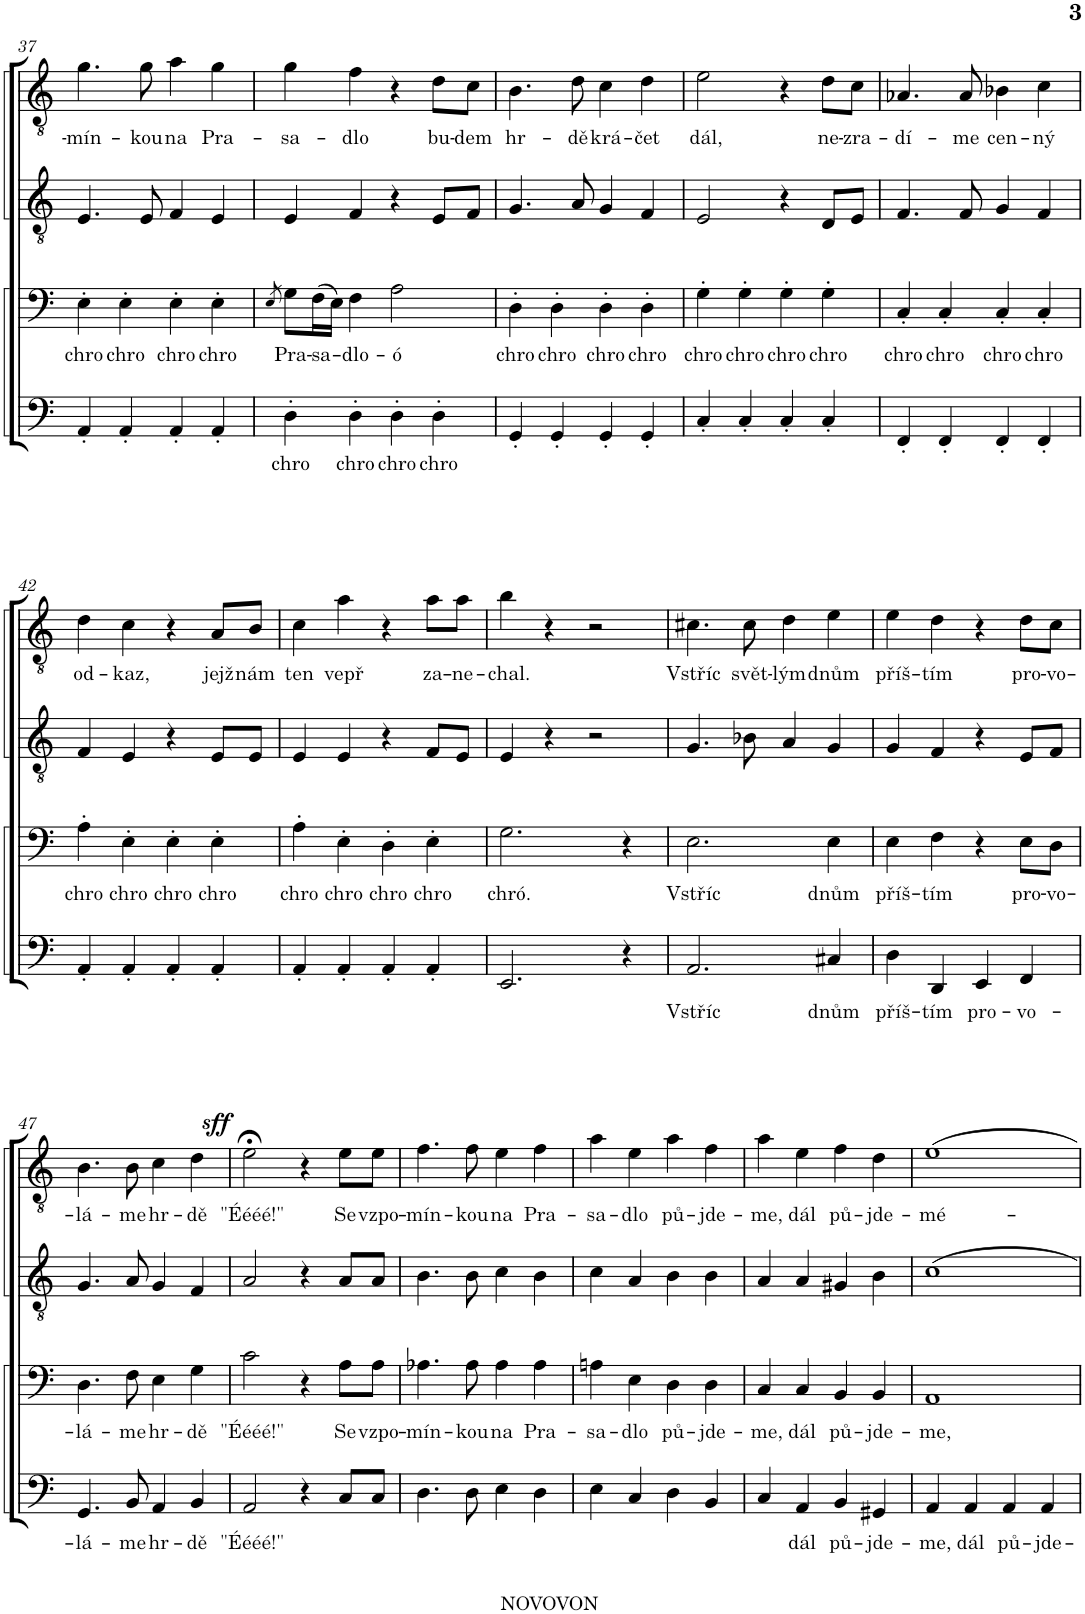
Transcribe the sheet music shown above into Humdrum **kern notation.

**kern	**text	**kern	**text	**kern	**kern	**text	**dynam
*part4	*part4	*part3	*part3	*part2	*part1	*part1	*part1
*staff4	*staff4	*staff3	*staff3	*staff2	*staff1	*staff1	*staff1
*I"BARI BASS	*	*I"BARI BASS	*	*I"TENOR LEAD	*I"TENOR LEAD	*	*
!!LO:PB:g=z
*clefF4	*	*clefF4	*	*clefGv2	*clefGv2	*	*
*k[]	*	*k[]	*	*k[]	*k[]	*	*
*M4/4	*	*M4/4	*	*M4/4	*M4/4	*	*
=37	=37	=37	=37	=37	=37	=37	=37
!	!	!	!LO:LY:b	!	!	!LO:LY:b	!
4AA'/	.	4E'\	chro	4.E/	4.g\	-mín-	.
!	!	!	!LO:LY:b	!	!	!	!
4AA'/	.	4E'\	chro	.	.	.	.
!	!	!	!	!	!	!LO:LY:b	!
.	.	.	.	8E/	8g\	-kou	.
!	!	!	!LO:LY:b	!	!	!LO:LY:b	!
4AA'/	.	4E'\	chro	4F/	4a\	na	.
!	!	!	!LO:LY:b	!	!	!LO:LY:b	!
4AA'/	.	4E'\	chro	4E/	4g\	Pra-	.
=38	=38	=38	=38	=38	=38	=38	=38
.	.	8qE/	.	.	.	.	.
!	!LO:LY:b	!	!LO:LY:b	!	!	!LO:LY:b	!
4D'\	chro	8G\L	Pra-	4E/	4g\	-sa-	.
!	!	!	!LO:LY:b	!	!	!	!
.	.	(16F\L	-sa-	.	.	.	.
.	.	16E\JJ)	.	.	.	.	.
!	!LO:LY:b	!	!LO:LY:b	!	!	!LO:LY:b	!
4D'\	chro	4F\	-dlo-	4F/	4f\	-dlo	.
!	!LO:LY:b	!	!LO:LY:b	!	!	!	!
4D'\	chro	2A\	-ó	4r	4r	.	.
!	!LO:LY:b	!	!	!	!	!LO:LY:b	!
4D'\	chro	.	.	8E/L	8d\L	bu-	.
!	!	!	!	!	!	!LO:LY:b	!
.	.	.	.	8F/J	8c\J	-dem	.
=39	=39	=39	=39	=39	=39	=39	=39
!	!	!	!LO:LY:b	!	!	!LO:LY:b	!
4GG'/	.	4D'\	chro	4.G/	4.B\	hr-	.
!	!	!	!LO:LY:b	!	!	!	!
4GG'/	.	4D'\	chro	.	.	.	.
!	!	!	!	!	!	!LO:LY:b	!
.	.	.	.	8A/	8d\	-dě	.
!	!	!	!LO:LY:b	!	!	!LO:LY:b	!
4GG'/	.	4D'\	chro	4G/	4c\	krá-	.
!	!	!	!LO:LY:b	!	!	!LO:LY:b	!
4GG'/	.	4D'\	chro	4F/	4d\	-čet	.
=40	=40	=40	=40	=40	=40	=40	=40
!	!	!	!LO:LY:b	!	!	!LO:LY:b	!
4C'/	.	4G'\	chro	2E/	2e\	dál,	.
!	!	!	!LO:LY:b	!	!	!	!
4C'/	.	4G'\	chro	.	.	.	.
!	!	!	!LO:LY:b	!	!	!	!
4C'/	.	4G'\	chro	4r	4r	.	.
!	!	!	!LO:LY:b	!	!	!LO:LY:b	!
4C'/	.	4G'\	chro	8D/L	8d\L	ne-	.
!	!	!	!	!	!	!LO:LY:b	!
.	.	.	.	8E/J	8c\J	-zra-	.
=41	=41	=41	=41	=41	=41	=41	=41
!	!	!	!LO:LY:b	!	!	!LO:LY:b	!
4FF'/	.	4C'/	chro	4.F/	4.A-X/	-dí-	.
!	!	!	!LO:LY:b	!	!	!	!
4FF'/	.	4C'/	chro	.	.	.	.
!	!	!	!	!	!	!LO:LY:b	!
.	.	.	.	8F/	8A-/	-me	.
!	!	!	!LO:LY:b	!	!	!LO:LY:b	!
4FF'/	.	4C'/	chro	4G/	4B-X\	cen-	.
!	!	!	!LO:LY:b	!	!	!LO:LY:b	!
4FF'/	.	4C'/	chro	4F/	4c\	-ný	.
!!LO:LB:g=z
=42	=42	=42	=42	=42	=42	=42	=42
!	!	!	!LO:LY:b	!	!	!LO:LY:b	!
4AA'/	.	4A'\	chro	4F/	4d\	od-	.
!	!	!	!LO:LY:b	!	!	!LO:LY:b	!
4AA'/	.	4E'\	chro	4E/	4c\	-kaz,	.
!	!	!	!LO:LY:b	!	!	!	!
4AA'/	.	4E'\	chro	4r	4r	.	.
!	!	!	!LO:LY:b	!	!	!LO:LY:b	!
4AA'/	.	4E'\	chro	8E/L	8A/L	jejž	.
!	!	!	!	!	!	!LO:LY:b	!
.	.	.	.	8E/J	8B/J	nám	.
=43	=43	=43	=43	=43	=43	=43	=43
!	!	!	!LO:LY:b	!	!	!LO:LY:b	!
4AA'/	.	4A'\	chro	4E/	4c\	ten	.
!	!	!	!LO:LY:b	!	!	!LO:LY:b	!
4AA'/	.	4E'\	chro	4E/	4a\	vepř	.
!	!	!	!LO:LY:b	!	!	!	!
4AA'/	.	4D'\	chro	4r	4r	.	.
!	!	!	!LO:LY:b	!	!	!LO:LY:b	!
4AA'/	.	4E'\	chro	8F/L	8a\L	za-	.
!	!	!	!	!	!	!LO:LY:b	!
.	.	.	.	8E/J	8a\J	-ne-	.
=44	=44	=44	=44	=44	=44	=44	=44
!	!	!	!LO:LY:b	!	!	!LO:LY:b	!
2.EE/	.	2.G\	chró.	4E/	4b\	-chal.	.
.	.	.	.	4r	4r	.	.
.	.	.	.	2r	2r	.	.
4r	.	4r	.	.	.	.	.
=45	=45	=45	=45	=45	=45	=45	=45
!	!LO:LY:b	!	!LO:LY:b	!	!	!LO:LY:b	!
2.AA/	Vstříc	2.E\	Vstříc	4.G/	4.c#X\	Vstříc	.
!	!	!	!	!	!	!LO:LY:b	!
.	.	.	.	8B-X\	8c#\	svět-	.
!	!	!	!	!	!	!LO:LY:b	!
.	.	.	.	4A/	4d\	-lým	.
!	!LO:LY:b	!	!LO:LY:b	!	!	!LO:LY:b	!
4C#X/	dnům	4E\	dnům	4G/	4e\	dnům	.
=46	=46	=46	=46	=46	=46	=46	=46
!	!LO:LY:b	!	!LO:LY:b	!	!	!LO:LY:b	!
4D\	příš-	4E\	příš-	4G/	4e\	příš-	.
!	!LO:LY:b	!	!LO:LY:b	!	!	!LO:LY:b	!
4DD/	-tím	4F\	-tím	4F/	4d\	-tím	.
!	!LO:LY:b	!	!	!	!	!	!
4EE/	pro-	4r	.	4r	4r	.	.
!	!LO:LY:b	!	!LO:LY:b	!	!	!LO:LY:b	!
4FF/	-vo-	8E\L	pro-	8E/L	8d\L	pro-	.
!	!	!	!LO:LY:b	!	!	!LO:LY:b	!
.	.	8D\J	-vo-	8F/J	8c\J	-vo-	.
!!LO:LB:g=z
=47	=47	=47	=47	=47	=47	=47	=47
!	!LO:LY:b	!	!LO:LY:b	!	!	!LO:LY:b	!
4.GG/	-lá-	4.D\	-lá-	4.G/	4.B\	-lá-	.
!	!LO:LY:b	!	!LO:LY:b	!	!	!LO:LY:b	!
8BB/	-me	8F\	-me	8A/	8B\	-me	.
!	!LO:LY:b	!	!LO:LY:b	!	!	!LO:LY:b	!
4AA/	hr-	4E\	hr-	4G/	4c\	hr-	.
!	!LO:LY:b	!	!LO:LY:b	!	!	!LO:LY:b	!
4BB/	-dě	4G\	-dě	4F/	4d\	-dě	.
=48	=48	=48	=48	=48	=48	=48	=48
!	!LO:LY:b	!	!LO:LY:b	!	!	!LO:LY:b	!LO:DY:a
2AA/	"Éééé!"	2c\	"Éééé!"	2A/	2e;<\	"Éééé!"	other-dynamics
4r	.	4r	.	4r	4r	.	.
!	!	!	!LO:LY:b	!	!	!LO:LY:b	!
8C/L	.	8A\L	Se	8A/L	8e\L	Se	.
!	!	!	!LO:LY:b	!	!	!LO:LY:b	!
8C/J	.	8A\J	vzpo-	8A/J	8e\J	vzpo-	.
=49	=49	=49	=49	=49	=49	=49	=49
!	!	!	!LO:LY:b	!	!	!LO:LY:b	!
4.D\	.	4.A-X\	-mín-	4.B\	4.f\	-mín-	.
!	!	!	!LO:LY:b	!	!	!LO:LY:b	!
8D\	.	8A-\	-kou	8B\	8f\	-kou	.
!	!	!	!LO:LY:b	!	!	!LO:LY:b	!
4E\	.	4A-\	na	4c\	4e\	na	.
!	!	!	!LO:LY:b	!	!	!LO:LY:b	!
4D\	.	4A-\	Pra-	4B\	4f\	Pra-	.
=50	=50	=50	=50	=50	=50	=50	=50
!	!	!	!LO:LY:b	!	!	!LO:LY:b	!
4E\	.	4An\	-sa-	4c\	4a\	-sa-	.
!	!	!	!LO:LY:b	!	!	!LO:LY:b	!
4C/	.	4E\	-dlo	4A/	4e\	-dlo	.
!	!	!	!LO:LY:b	!	!	!LO:LY:b	!
4D\	.	4D\	pů-	4B\	4a\	pů-	.
!	!	!	!LO:LY:b	!	!	!LO:LY:b	!
4BB/	.	4D\	-jde-	4B\	4f\	-jde-	.
=51	=51	=51	=51	=51	=51	=51	=51
!	!	!	!LO:LY:b	!	!	!LO:LY:b	!
4C/	.	4C/	-me,	4A/	4a\	-me,	.
!	!LO:LY:b	!	!LO:LY:b	!	!	!LO:LY:b	!
4AA/	dál	4C/	dál	4A/	4e\	dál	.
!	!LO:LY:b	!	!LO:LY:b	!	!	!LO:LY:b	!
4BB/	pů-	4BB/	pů-	4G#X/	4f\	pů-	.
!	!LO:LY:b	!	!LO:LY:b	!	!	!LO:LY:b	!
4GG#X/	-jde-	4BB/	-jde-	4B\	4d\	-jde-	.
=52	=52	=52	=52	=52	=52	=52	=52
!	!LO:LY:b	!	!LO:LY:b	!	!	!LO:LY:b	!
4AA/	-me,	1AA	-me,	1c	1e	-mé-	.
!	!LO:LY:b	!	!	!	!	!	!
4AA/	dál	.	.	.	.	.	.
!	!LO:LY:b	!	!	!	!	!	!
4AA/	pů-	.	.	.	.	.	.
!	!LO:LY:b	!	!	!	!	!	!
4AA/	-jde-	.	.	.	.	.	.
=	=	=	=	=	=	=	=
*-	*-	*-	*-	*-	*-	*-	*-
